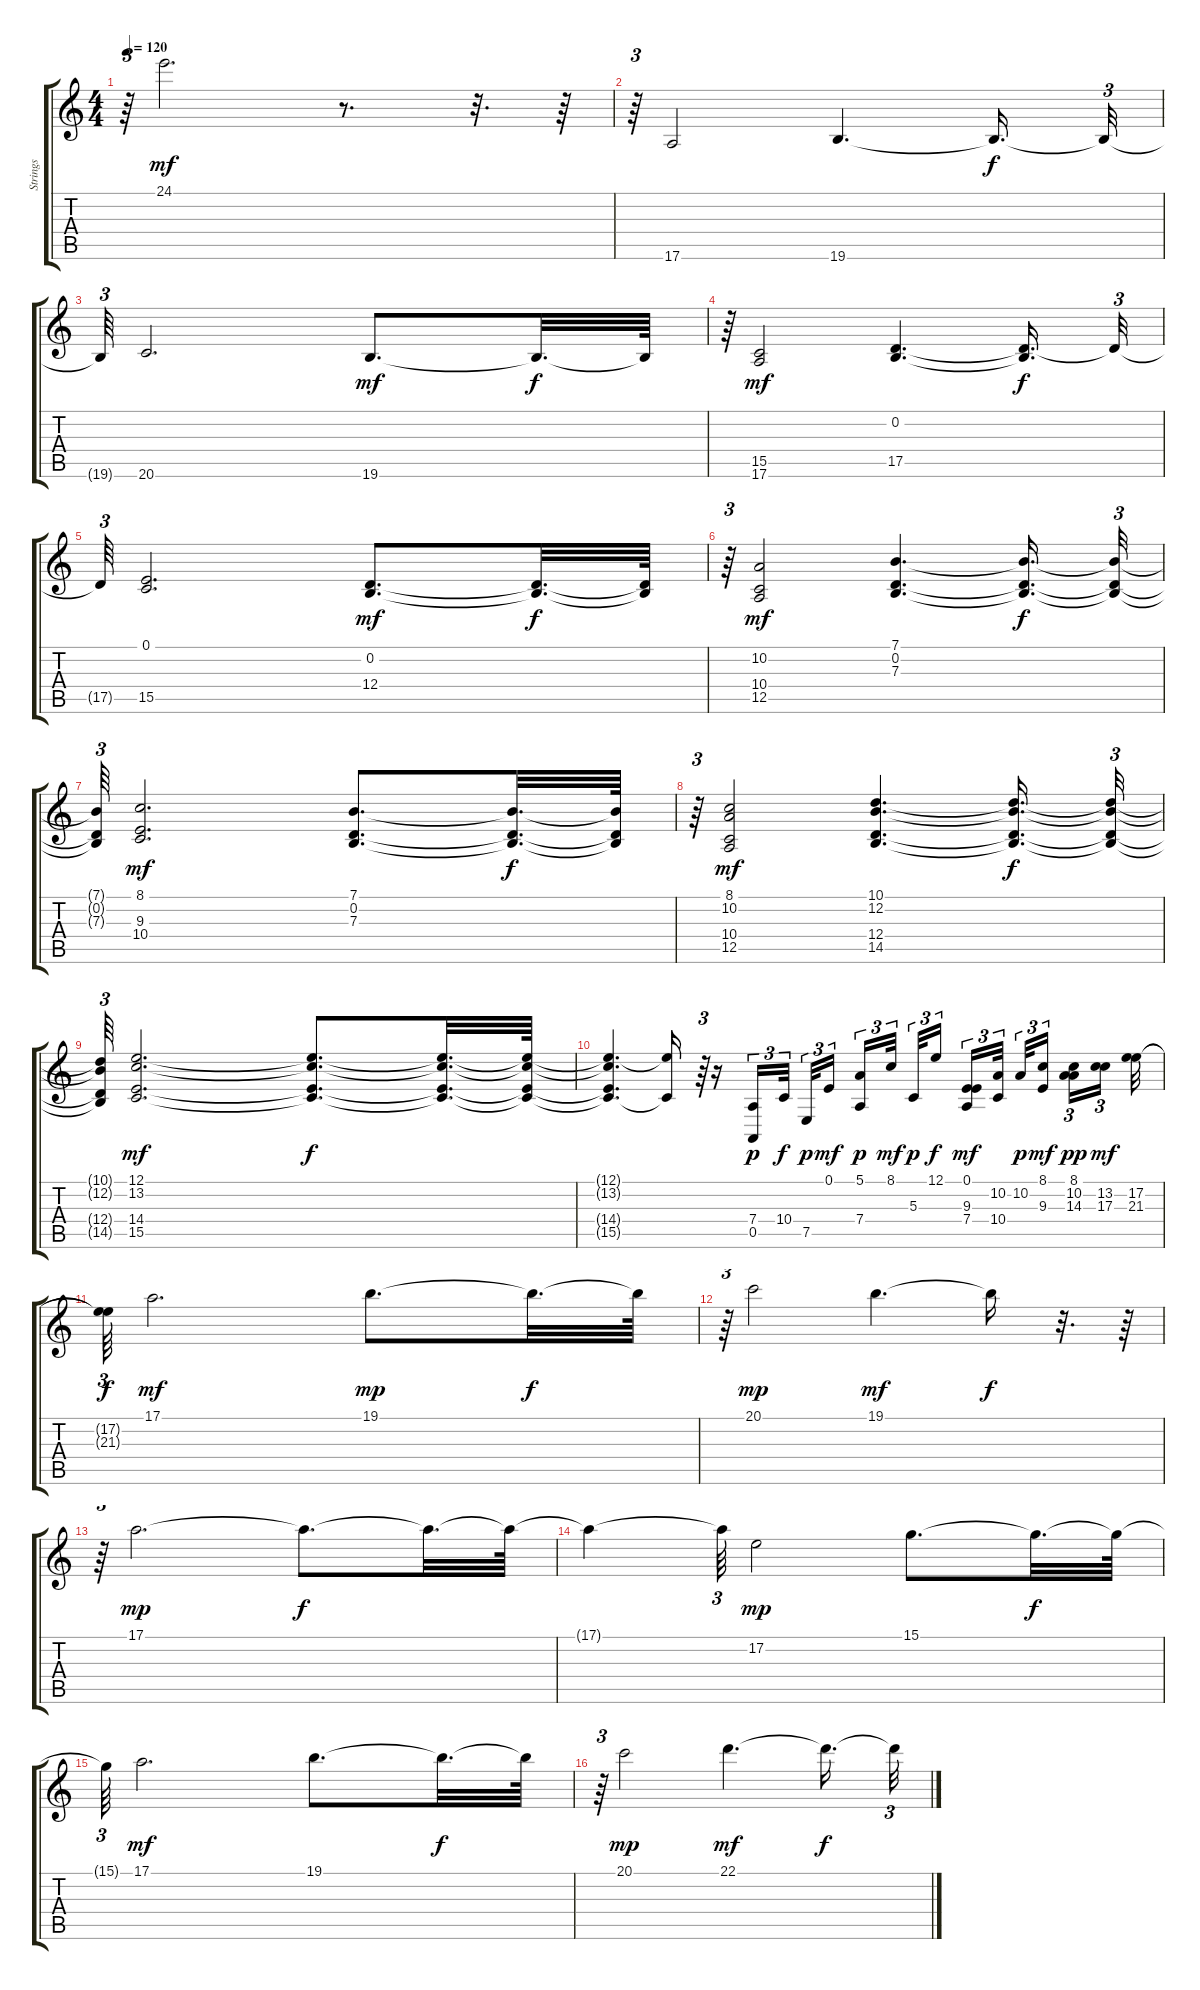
\track ("Strings" "Strings") {instrument stringensemble1}
\staff {score tabs}
\tuning (E4 B3 G3 D3 A2 E2) {hide}
\ts (4 4)
\tempo 120
\clef g2
\ks c
r.64{tu (3 2) dy f} 24.1.2{d dy mf} r.8{d} r.32{d} r.64 |
r.64{tu (3 2)} 17.6.2 19.6.4{d} 19.6{t}.16{d dy f} 19.6{t}.32{tu (3 2)} |
19.6{t}.64{tu (3 2)} 20.6.2{d} 19.6.8{d dy mf} 19.6{t}.32{d dy f} 19.6{t}.64 |
r.64{tu (3 2)} (15.5 17.6).2{dy mf} (0.2 17.5).4{d} (0.2{t} 17.5{t}).16{d dy f} 17.5{t}.32{tu (3 2)} |
17.5{t}.64{tu (3 2)} (0.1 15.5).2{d} (0.2 12.4).8{d dy mf} (0.2{t} 12.4{t}).32{d dy f} (0.2{t} 12.4{t}).64 |
r.64{tu (3 2)} (10.2 10.4 12.5).2{dy mf} (7.1 0.2 7.3).4{d} (7.1{t} 0.2{t} 7.3{t}).16{d dy f} (7.1{t} 0.2{t} 7.3{t}).32{tu (3 2)} |
(7.1{t} 0.2{t} 7.3{t}).64{tu (3 2)} (8.1 9.3 10.4).2{d dy mf} (7.1 0.2 7.3).8{d} (7.1{t} 0.2{t} 7.3{t}).32{d dy f} (7.1{t} 0.2{t} 7.3{t}).64 |
r.64{tu (3 2)} (8.1 10.2 10.4 12.5).2{dy mf} (10.1 12.2 12.4 14.5).4{d} (10.1{t} 12.2{t} 12.4{t} 14.5{t}).16{d dy f} (10.1{t} 12.2{t} 12.4{t} 14.5{t}).32{tu (3 2)} |
(10.1{t} 12.2{t} 12.4{t} 14.5{t}).64{tu (3 2)} (12.1 13.2 14.4 15.5).2{d dy mf} (12.1{t} 13.2{t} 14.4{t} 15.5{t}).8{d dy f} (12.1{t} 13.2{t} 14.4{t} 15.5{t}).32{d} (12.1{t} 13.2{t} 14.4{t} 15.5{t}).64 |
(12.1{t} 13.2{t} 14.4{t} 15.5{t}).4{d} (12.1{t} 15.5{t}).16 r.64{tu (3 2)} r.16 (7.4 0.5).16{tu (3 2) dy p} 10.4.32{tu (3 2) dy f} 7.5.32{tu (3 2) dy p} 0.1.16{tu (3 2) dy mf} (5.1 7.4).16{tu (3 2) dy p} 8.1.32{tu (3 2) dy mf} 5.3.32{tu (3 2) dy p} 12.1.16{tu (3 2) dy f} (0.1 9.3 7.4).16{tu (3 2) dy mf} (10.2 10.4).32{tu (3 2)} 10.2.32{tu (3 2) dy p} (8.1 9.3).16{tu (3 2) dy mf} (8.1 10.2 14.3).16{tu (3 2) dy pp} (13.2 17.3).16{tu (3 2) dy mf} (17.2 21.3).32 |
(17.2{t} 21.3{t}).64{tu (3 2) dy f} 17.1.2{d dy mf} 19.1.8{d dy mp} 19.1{t}.32{d dy f} 19.1{t}.64 |
r.64{tu (3 2)} 20.1.2{dy mp} 19.1.4{d dy mf} 19.1{t}.16{dy f} r.32{d} r.64 |
r.64{tu (3 2)} 17.1.2{d dy mp} 17.1{t}.8{d dy f} 17.1{t}.32{d} 17.1{t}.64 |
17.1{t}.4 17.1{t}.64{tu (3 2)} 17.2.2{dy mp} 15.1.8{d} 15.1{t}.32{d dy f} 15.1{t}.64 |
15.1{t}.64{tu (3 2)} 17.1.2{d dy mf} 19.1.8{d} 19.1{t}.32{d dy f} 19.1{t}.64 |
r.64{tu (3 2)} 20.1.2{dy mp} 22.1.4{d dy mf} 22.1{t}.16{d dy f} 22.1{t}.32{tu (3 2)}
